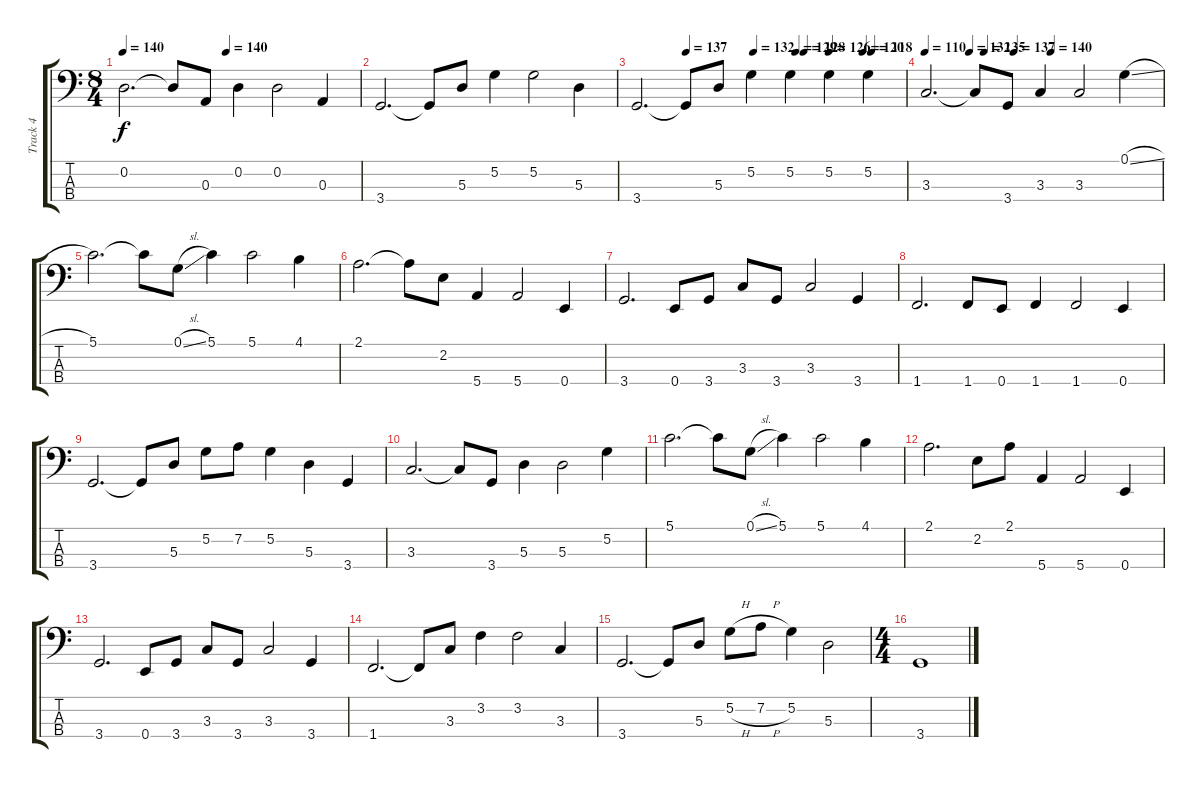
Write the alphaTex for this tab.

\track ("Track 4" "Track 4") {instrument electricbassfinger}
\staff {score tabs}
\tuning (G2 D2 A1 E1) {hide}
\ts (8 4)
\tempo 140
\tempo (140 0.4375)
\clef f4
\ks c
0.2.2{d dy f} 0.2{t}.8 0.3.8 0.2.4 0.2.2 0.3.4 |
3.4.2{d} 3.4{t}.8 5.3.8 5.2.4 5.2.2 5.3.4 |
\tempo (137 0.1875)
\tempo (132 0.4375)
\tempo (129 0.59375)
\tempo (128 0.625)
\tempo (126 0.71875)
\tempo (120 0.84375)
\tempo (118 0.875)
3.4.2{d} 3.4{t}.8 5.3.8 5.2.4 5.2.4 5.2.4 5.2.4 |
\tempo 110
\tempo (132 0.1875)
\tempo (135 0.25)
\tempo (137 0.375)
\tempo (140 0.53125)
3.3.2{d} 3.3{t}.8 3.4.8 3.3.4 3.3.2 0.1{sl}.4 |
5.1.2{d} 5.1{t}.8 0.1{sl}.8 5.1.4 5.1.2 4.1.4 |
2.1.2{d} 2.1{t}.8 2.2.8 5.4.4 5.4.2 0.4.4 |
3.4.2{d} 0.4.8 3.4.8 3.3.8 3.4.8 3.3.2 3.4.4 |
1.4.2{d} 1.4.8 0.4.8 1.4.4 1.4.2 0.4.4 |
3.4.2{d} 3.4{t}.8 5.3.8 5.2.8 7.2.8 5.2.4 5.3.4 3.4.4 |
3.3.2{d} 3.3{t}.8 3.4.8 5.3.4 5.3.2 5.2.4 |
5.1.2{d} 5.1{t}.8 0.1{sl}.8 5.1.4 5.1.2 4.1.4 |
2.1.2{d} 2.2.8 2.1.8 5.4.4 5.4.2 0.4.4 |
3.4.2{d} 0.4.8 3.4.8 3.3.8 3.4.8 3.3.2 3.4.4 |
1.4.2{d} 1.4{t}.8 3.3.8 3.2.4 3.2.2 3.3.4 |
3.4.2{d} 3.4{t}.8 5.3.8 5.2{h}.8 7.2{h}.8 5.2.4 5.3.2 |
\ts (4 4)
3.4.1
